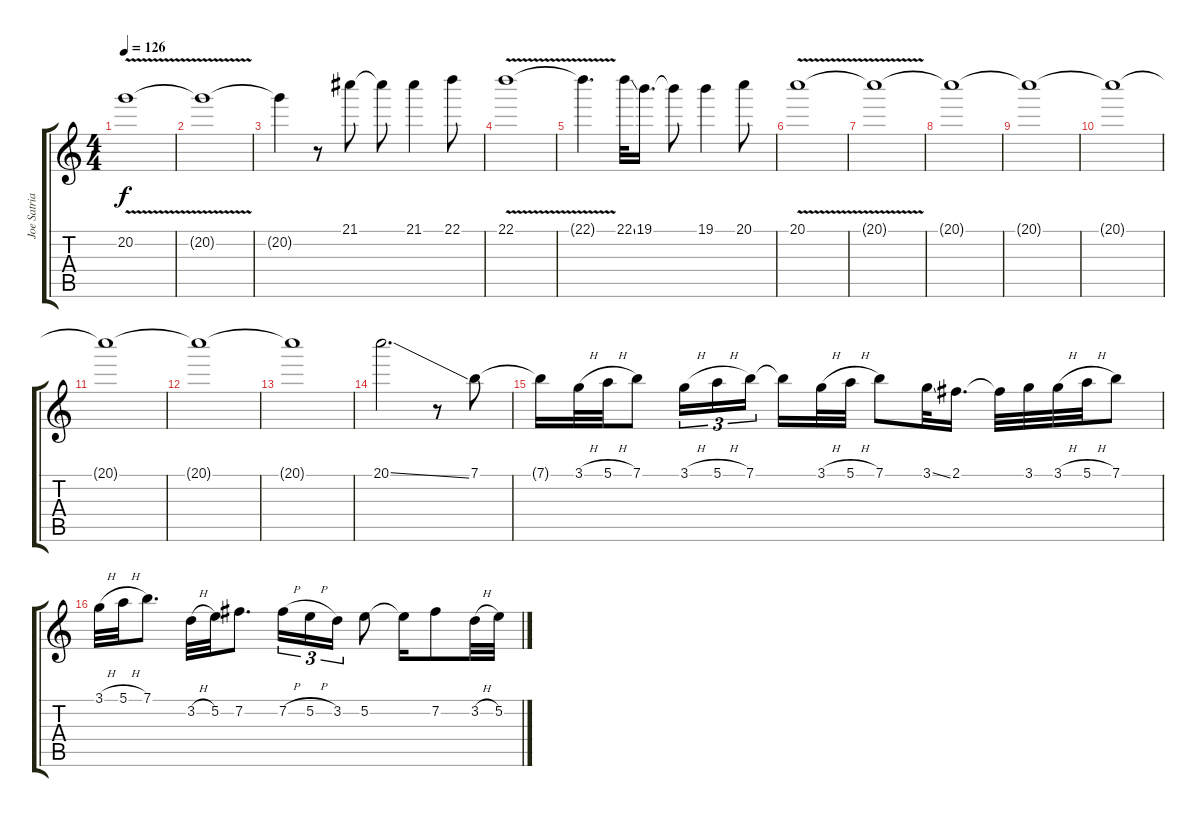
\track ("Joe Satriani" "Joe Satria") {instrument distortionguitar}
\staff {score tabs}
\tuning (E4 B3 G3 D3 A2 E2) {hide}
\ts (4 4)
\tempo 126
\clef g2
\ks c
20.2{v}.1{dy f} |
20.2{t}.1 |
20.2{t}.4 r.8 21.1.8 21.1{t}.8 21.1.4 22.1.8 |
22.1{v}.1 |
22.1{t}.4{d} 22.1{ss}.32 19.1.16{d} 19.1{t}.8 19.1.4 20.1.8 |
20.1{v}.1 |
20.1{t}.1 |
20.1{t}.1 |
20.1{t}.1 |
20.1{t}.1 |
20.1{t}.1 |
20.1{t}.1 |
20.1{t}.1 |
20.1{ss}.2{d} r.8 7.1.8 |
7.1{t}.16 3.1{h}.32 5.1{h}.32 7.1.8 3.1{h}.16{tu (3 2)} 5.1{h}.16{tu (3 2)} 7.1.16{tu (3 2)} 7.1{t}.16 3.1{h}.32 5.1{h}.32 7.1.8 3.1{ss}.32 2.1.16{d} 2.1{t}.32 3.1.32 3.1{h}.32 5.1{h}.32 7.1.8 |
3.1{h}.32 5.1{h}.32 7.1.8{d} 3.2{h}.32 5.2.32 7.2.8{d} 7.2{h}.16{tu (3 2)} 5.2{h}.16{tu (3 2)} 3.2.16{tu (3 2)} 5.2.8 5.2{t}.16 7.2.8 3.2{h}.32 5.2{h}.32
